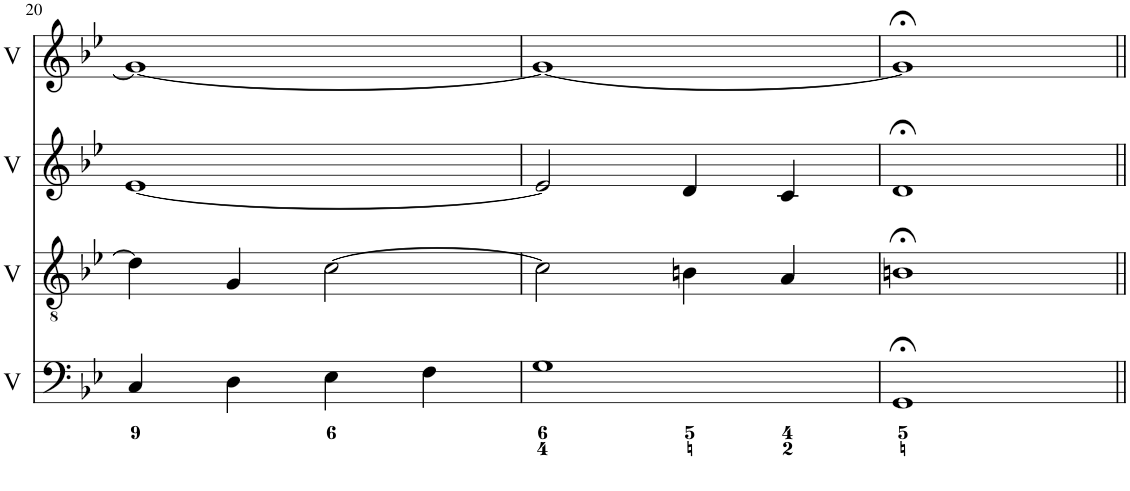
**kern	**kern	**kern	**kern
*part4	*part3	*part2	*part1
*staff4	*staff3	*staff2	*staff1
*I"Voice	*I"Voice	*I"Voice	*I"Voice
*I'V	*I'V	*I'V	*I'V
!!LO:PB:g=z
*clefF4	*clefGv2	*clefG2	*clefG2
*k[b-e-]	*k[b-e-]	*k[b-e-]	*k[b-e-]
*M4/4	*M4/4	*M4/4	*M4/4
=20	=20	=20	=20
4C/	4d\]	[1e-	1g_
4D\	4G/	.	.
4E-\	[2c\	.	.
4F\	.	.	.
=21	=21	=21	=21
1G	2c\]	2e-/]	1g_
.	4Bn\	4d/	.
.	4A/	4c/	.
=22	=22	=22	=22
1GG;<	1Bn;<	1d;<	1g;<]
=||	=||	=||	=||
*-	*-	*-	*-
